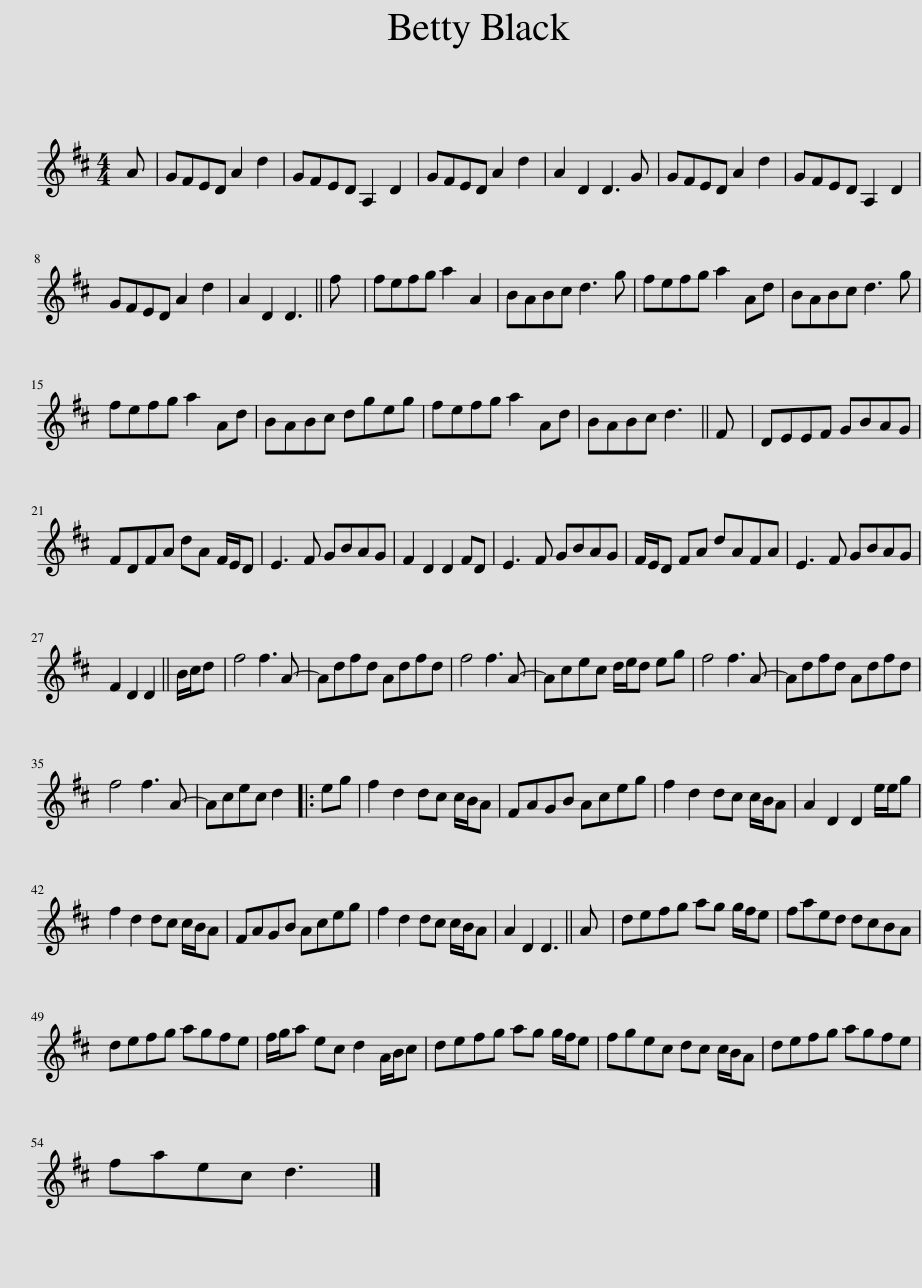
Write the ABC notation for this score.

X:1
L:1/8
M:4/4
I:linebreak $
K:D
V:1 treble
V:1
 A | GFED A2 d2 | GFED A,2 D2 | GFED A2 d2 | A2 D2 D3 G | %5
 GFED A2 d2 | GFED A,2 D2 |$ GFED A2 d2 | A2 D2 D3 || f | %10
 fefg a2 A2 | BABc d3 g | fefg a2 Ad | BABc d3 g |$ fefg a2 Ad | %15
 BABc dgeg | fefg a2 Ad | BABc d3 || F | DEEF GBAG |$ %20
 FDFA dA F/E/D | E3 F GBAG | F2 D2 D2 FD | E3 F GBAG | F/E/D FA dAFA | %25
 E3 F GBAG |$ F2 D2 D2 || B/c/d | f4 f3 A- | Adfd Adfd | %30
 f4 f3 A- | Acec d/e/d eg | f4 f3 A- | Adfd Adfd |$ f4 f3 A- | %35
 Acec d2 |: eg | f2 d2 dc c/B/A | FAGB Aceg | f2 d2 dc c/B/A | %40
 A2 D2 D2 e/e/g |$ f2 d2 dc c/B/A | FAGB Aceg | f2 d2 dc c/B/A | A2 D2 D3 || %45
 A | defg ag g/f/e | faed dcBA |$ defg agfe | f/g/a ec d2 A/B/c | %50
 defg ag g/f/e | fgec dc c/B/A | defg agfe |$ faec d3 |] %54
